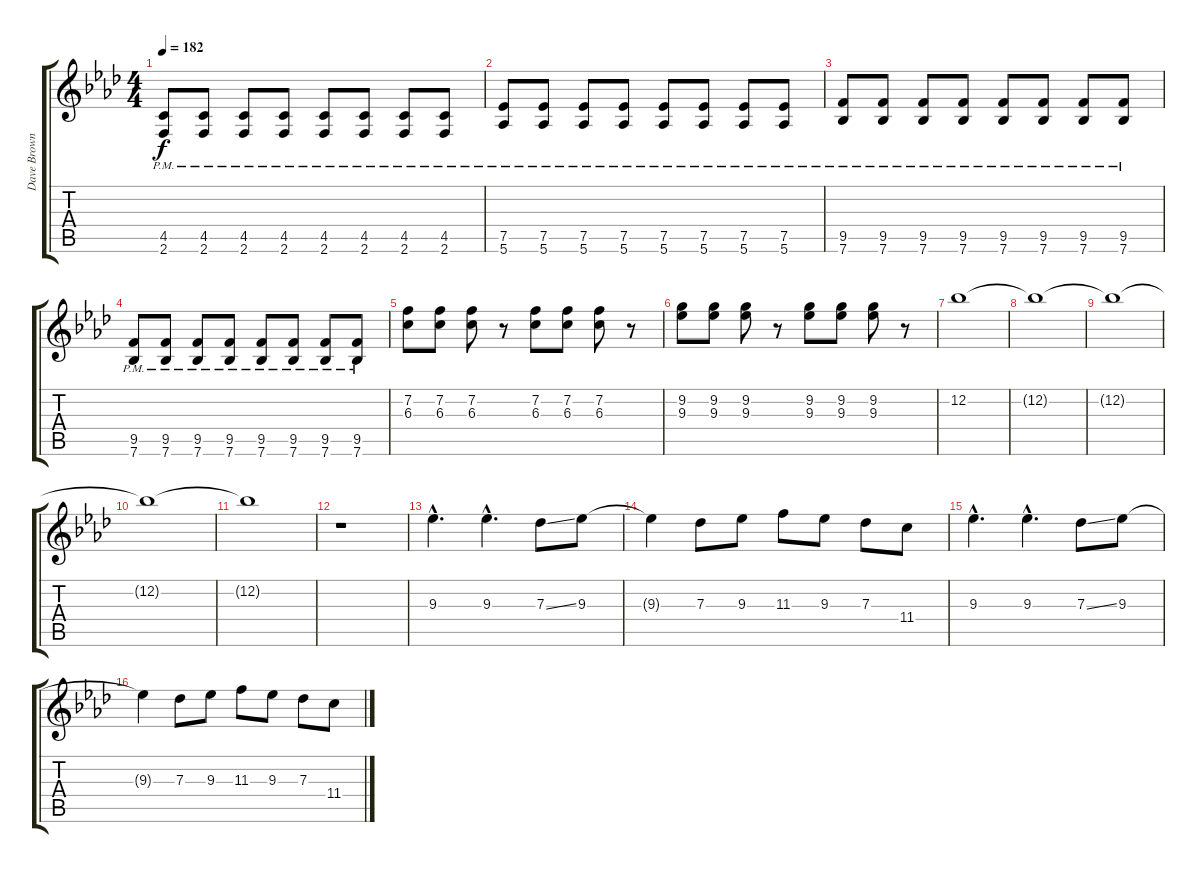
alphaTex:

\track ("Dave Brownsound" "Dave Brown") {instrument distortionguitar}
\staff {score tabs}
\tuning (Eb4 Bb3 Gb3 Db3 Ab2 Eb2) {hide}
\ts (4 4)
\tempo 182
\clef g2
\ks ab
(4.5{pm} 2.6{pm}).8{dy f} (4.5{pm} 2.6{pm}).8 (4.5{pm} 2.6{pm}).8 (4.5{pm} 2.6{pm}).8 (4.5{pm} 2.6{pm}).8 (4.5{pm} 2.6{pm}).8 (4.5{pm} 2.6{pm}).8 (4.5{pm} 2.6{pm}).8 |
(7.5{pm} 5.6{pm}).8 (7.5{pm} 5.6{pm}).8 (7.5{pm} 5.6{pm}).8 (7.5{pm} 5.6{pm}).8 (7.5{pm} 5.6{pm}).8 (7.5{pm} 5.6{pm}).8 (7.5{pm} 5.6{pm}).8 (7.5{pm} 5.6{pm}).8 |
(9.5{pm} 7.6{pm}).8 (9.5{pm} 7.6{pm}).8 (9.5{pm} 7.6{pm}).8 (9.5{pm} 7.6{pm}).8 (9.5{pm} 7.6{pm}).8 (9.5{pm} 7.6{pm}).8 (9.5{pm} 7.6{pm}).8 (9.5{pm} 7.6{pm}).8 |
(9.5{pm} 7.6{pm}).8 (9.5{pm} 7.6{pm}).8 (9.5{pm} 7.6{pm}).8 (9.5{pm} 7.6{pm}).8 (9.5{pm} 7.6{pm}).8 (9.5{pm} 7.6{pm}).8 (9.5{pm} 7.6{pm}).8 (9.5{pm} 7.6{pm}).8 |
(7.2 6.3).8 (7.2 6.3).8 (7.2 6.3).8 r.8 (7.2 6.3).8 (7.2 6.3).8 (7.2 6.3).8 r.8 |
(9.2 9.3).8 (9.2 9.3).8 (9.2 9.3).8 r.8 (9.2 9.3).8 (9.2 9.3).8 (9.2 9.3).8 r.8 |
12.2.1{volume 10 instrument ocarina} |
12.2{t}.1{volume 0} |
12.2{t}.1 |
12.2{t}.1 |
12.2{t}.1 |
r.1{volume 15 instrument distortionguitar} |
9.3{hac}.4{d} 9.3{hac}.4{d} 7.3{ss}.8 9.3.8 |
9.3{t}.4 7.3.8 9.3.8 11.3.8 9.3.8 7.3.8 11.4.8 |
9.3{hac}.4{d} 9.3{hac}.4{d} 7.3{ss}.8 9.3.8 |
9.3{t}.4 7.3.8 9.3.8 11.3.8 9.3.8 7.3.8 11.4.8
